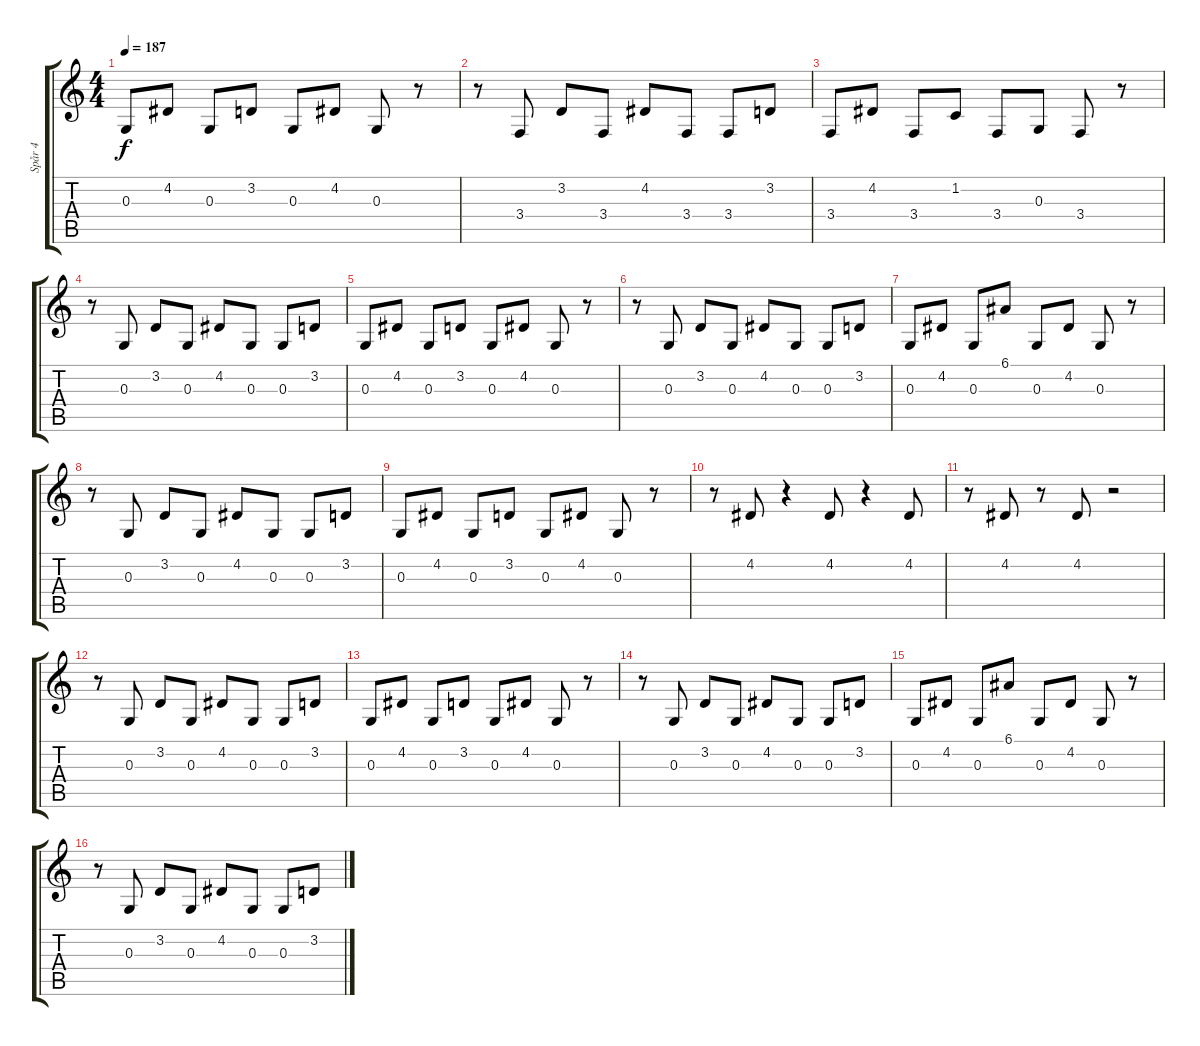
\track ("Spår 4" "Spår 4") {instrument stringensemble1}
\staff {score tabs}
\tuning (E4 B3 G3 D3 A2 E2) {hide}
\ts (4 4)
\tempo 187
\clef g2
\ks c
0.3.8{dy f} 4.2.8 0.3.8 3.2.8 0.3.8 4.2.8 0.3.8 r.8 |
r.8 3.4.8 3.2.8 3.4.8 4.2.8 3.4.8 3.4.8 3.2.8 |
3.4.8 4.2.8 3.4.8 1.2.8 3.4.8 0.3.8 3.4.8 r.8 |
r.8 0.3.8 3.2.8 0.3.8 4.2.8 0.3.8 0.3.8 3.2.8 |
0.3.8 4.2.8 0.3.8 3.2.8 0.3.8 4.2.8 0.3.8 r.8 |
r.8 0.3.8 3.2.8 0.3.8 4.2.8 0.3.8 0.3.8 3.2.8 |
0.3.8 4.2.8 0.3.8 6.1.8 0.3.8 4.2.8 0.3.8 r.8 |
r.8 0.3.8 3.2.8 0.3.8 4.2.8 0.3.8 0.3.8 3.2.8 |
0.3.8 4.2.8 0.3.8 3.2.8 0.3.8 4.2.8 0.3.8 r.8 |
r.8 4.2.8 r.4 4.2.8 r.4 4.2.8 |
r.8 4.2.8 r.8 4.2.8 r.2 |
r.8 0.3.8 3.2.8 0.3.8 4.2.8 0.3.8 0.3.8 3.2.8 |
0.3.8 4.2.8 0.3.8 3.2.8 0.3.8 4.2.8 0.3.8 r.8 |
r.8 0.3.8 3.2.8 0.3.8 4.2.8 0.3.8 0.3.8 3.2.8 |
0.3.8 4.2.8 0.3.8 6.1.8 0.3.8 4.2.8 0.3.8 r.8 |
r.8 0.3.8 3.2.8 0.3.8 4.2.8 0.3.8 0.3.8 3.2.8
